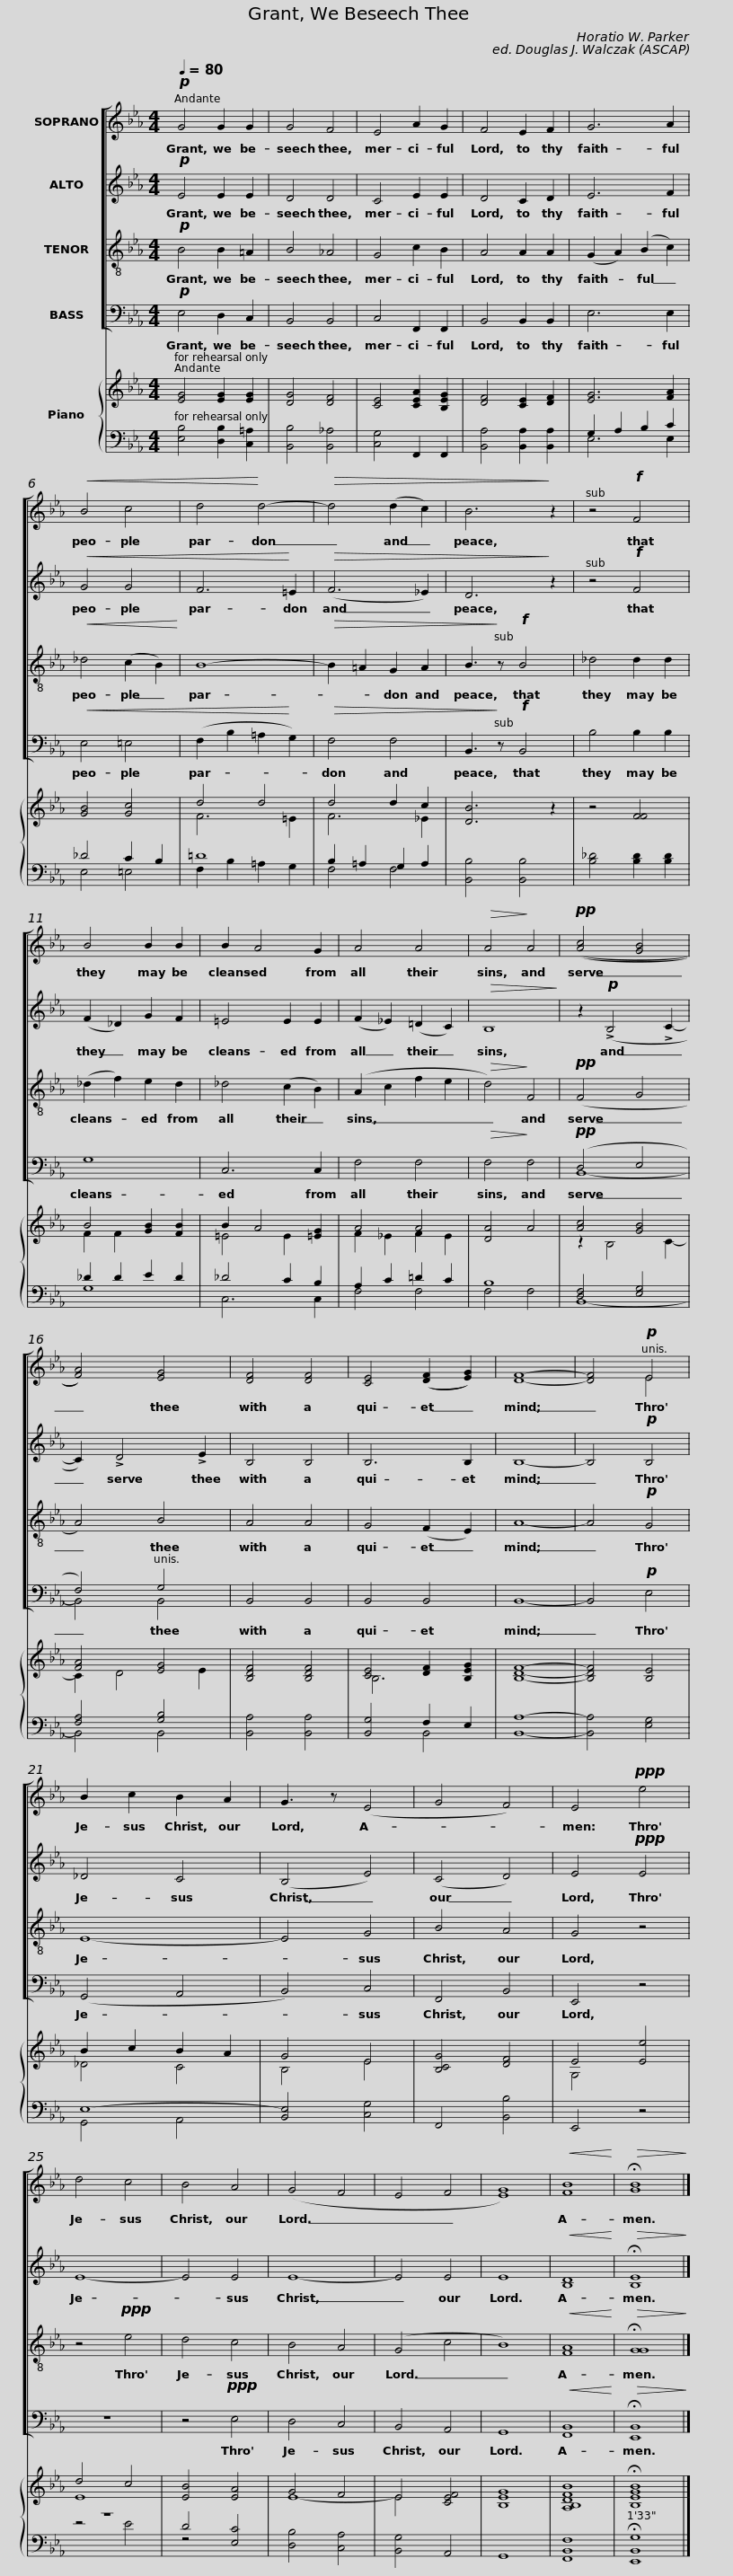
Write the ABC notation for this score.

X:1
%%score [ ( 1 2 ) 3 4 ( 5 6 ) ] { ( 7 10 ) | ( 8 9 ) }
L:1/8
Q:1/4=80
M:4/4
I:linebreak $
K:Eb
V:1 treble
V:2 treble
V:3 treble
V:4 treble-8 transpose=-12
V:5 bass
V:6 bass
V:7 treble
V:10 treble
V:8 bass
V:9 bass
V:1
!p! G4 G2 G2 | G4 F4 | E4 A2 G2 | F4 E2 F2 | G6 A2 | %5
!<(! B4 c4 | d4!<)! d4- |$!>(! d4 (d2 c2) | B6!>)! z2 | z4!f! F4 | %10
 B4 B2 B2 | B2 A4 G2 | A4 A4 |!>(! A4!>)! A4 |$!pp! (([Ac]4 [GB]4 | %15
 [FA]4)) [EG]4 | [DF]4 [DF]4 | [CE]4 (([DF]2 [EG]2)) | [DF]8- | [DF]4!p! E4 | %20
 B2 c2 B2 A2 | G3 z (E4 |$ G4 F4) | E4!ppp! e4 | d4 c4 | %25
 B4 A4 | (G4 F4 | E4 F4 | [EG]8) |!<(! [FB]8!<)! | %30
!>(! !fermata![GB]8!>)! |] %31
V:2
 x8 | x8 | x8 | x8 | x8 | %5
 x8 | x8 |$ x8 | x8 | x8 | %10
 x8 | x8 | x8 | x8 |$ x8 | %15
 x8 | x8 | x8 | x8 | x4 E4 | %20
 x8 | x8 |$ x8 | x8 | x8 | %25
 x8 | x8 | x8 | x8 | x8 | %30
 x8 |] %31
V:3
!p! E4 E2 E2 | D4 D4 | C4 E2 E2 | D4 C2 D2 | E6 F2 | %5
!<(! G4 G4 | F6!<)! =E2 |$!>(! (F6 _E2) | D6!>)! z2 | z4!f! F4 | %10
 (F2 _D2) G2 F2 | =E4 E2 E2 | (F2 _E2) (=D2 C2) |!>(! B,8!>)! |$ z2!p! (!>!B,4 !>!C2- | %15
 C2) !>!D4 !>!E2 | B,4 B,4 | B,6 B,2 | B,8- | B,4!p! B,4 | %20
 _D4 C4 | (B,4 E4) |$ (C4 D4) | E4!ppp! E4 | E8- | %25
 E4 E4 | E8- | E4 E4 | E8 |!<(! [B,D]8!<)! | %30
!>(! !fermata![B,E]8!>)! |] %31
V:4
!p! B4 B2 =A2 | B4 _A4 | G4 c2 B2 | A4 A2 A2 | (G2 A2) (B2 c2) | %5
!<(! _d4 (c2 B2)!<)! | B8- |$!>(! B2 =A2 G2 A2 | B3!>)! z!f! B4 | _d4 d2 d2 | %10
 (_d2 f2) e2 d2 | _d4 (c2 B2) | (A2 c2 f2 e2 |!>(! d4)!>)! F4 |$!pp! (F4 G4 | %15
 A4) B4 | A4 A4 | G4 (F2 E2) | A8- | A4!p! G4 | %20
 E8- | E4 G4 |$ B4 A4 | G4 z4 | z4!ppp! e4 | %25
 d4 c4 | B4 A4 | (G4 c4 | B8) |!<(! [FA]8!<)! | %30
!>(! !fermata![GG]8!>)! |] %31
V:5
!p! E,4 D,2 C,2 | B,,4 B,,4 | C,4 F,,2 F,,2 | B,,4 B,,2 B,,2 | E,6 E,2 | %5
!<(! E,4 =E,4 | (F,2 B,2 =A,2!<)! G,2) |$!>(! F,4 F,4 | B,,3!>)! z!f! B,,4 | B,4 B,2 B,2 | %10
 G,8 | C,6 C,2 | F,4 F,4 |!>(! F,4!>)! F,4 |$!pp! (D,4 E,4 | %15
 F,4) G,4 | B,,4 B,,4 | B,,4 B,,4 | B,,8- | B,,4!p! E,4 | %20
 (G,,4 A,,4 | B,,4) C,4 |$ F,,4 B,,4 | E,,4 z4 | z8 | %25
 z4!ppp! E,4 | D,4 C,4 | B,,4 A,,4 | G,,8 |!<(! [F,,B,,]8!<)! | %30
!>(! !fermata![E,,B,,]8!>)! |] %31
V:6
 x8 | x8 | x8 | x8 | x8 | %5
 x8 | x8 |$ x8 | x8 | x8 | %10
 x8 | x8 | x8 | x8 |$ B,,8- | %15
 B,,4 B,,4 | x8 | x8 | x8 | x8 | %20
 x8 | x8 |$ x8 | x8 | x8 | %25
 x8 | x8 | x8 | x8 | x8 | %30
 x8 |] %31
V:7
 [EG]4 [EG]2 [EG]2 | [DG]4 [DF]4 | [CE]4 [CEA]2 [B,EG]2 | [DF]4 [CE]2 [DF]2 | [EG]6 [FA]2 | %5
 [GB]4 [Gc]4 | d4 d4 |$ d4 d2 c2 | [DB]6 z2 | z4 [FF]4 | %10
 B4 [GB]2 [FB]2 | B2 A4 [=EG]2 | A4 A4 | [DA]4 A4 |$ [Ac]4 [GB]4 | %15
 [FA]4 [EG]4 | [B,DF]4 [B,DF]4 | [CE]4 [DF]2 [B,EG]2 | [B,DF]8- | [B,DF]4 [B,E]4 | %20
 B2 c2 B2 A2 | G4 E4 |$ [B,CG]4 [DF]4 | E4 [Ee]4 | d4 c4 | %25
 [EB]4 [EA]4 | G4 F4 | E4 [CEF]4 | [B,EG]8 | [A,B,DFB]8 | %30
 !fermata![B,EGB]8 |] %31
V:8
 [E,B,]4 [D,B,]2 [C,=A,]2 | [B,,B,]4 [B,,_A,]4 | [C,G,]4 F,,2 F,,2 | [B,,A,]4 [B,,A,]2 [B,,A,]2 | G,2 A,2 B,2 C2 | %5
 _D4 C2 B,2 | =D8 |$ B,2 =A,2 G,2 A,2 | [B,,B,]4 [B,,B,]4 | [B,_D]4 [B,D]2 [B,D]2 | %10
 _D2 D2 E2 D2 | _D4 C2 B,2 | A,2 C2 =D2 C2 | B,8 |$ [D,F,]4 [E,G,]4 | %15
 [F,A,]4 [G,B,]4 | [B,,A,]4 [B,,A,]4 | [B,,G,]4 F,2 E,2 | [B,,A,]8- | [B,,A,]4 [E,G,]4 | %20
 E,8- | [B,,E,]4 [C,G,]4 |$ F,,4 [B,,B,]4 | E,,4 z4 | z8 | %25
 D4 [E,C]4 | [D,B,]4 [C,A,]4 | [B,,G,]4 A,,4 | G,,8 | [F,,B,,F,]8 | %30
 !fermata![E,,B,,G,]8 |] %31
V:9
 x8 | x8 | x8 | x8 | E,6 E,2 | %5
 E,4 =E,4 | F,2 B,2 =A,2 G,2 |$ F,4 F,4 | x8 | x8 | %10
 G,8 | C,6 C,2 | F,4 F,4 | F,4 F,4 |$ B,,8- | %15
 B,,4 B,,4 | x8 | x4 B,,4 | x8 | x8 | %20
 G,,4 A,,4 | x8 |$ x8 | x8 | z4 E4 | %25
 z4 x4 | x8 | x8 | x8 | x8 | %30
 x8 |] %31
V:10
 x8 | x8 | x8 | x8 | x8 | %5
 x8 | F6 =E2 |$ F6 _E2 | x8 | x8 | %10
 F2 F2 x4 | =E4 E2 x2 | F2 _E2 F2 E2 | x8 |$ z2 B,4 C2- | %15
 C2 D4 E2 | x8 | B,6 x2 | x8 | x8 | %20
 _D4 C4 | B,4 E4 |$ x8 | G,4 x4 | E8- | %25
 x8 | E8- | E4 x4 | x8 | x8 | %30
 x8 |] %31
